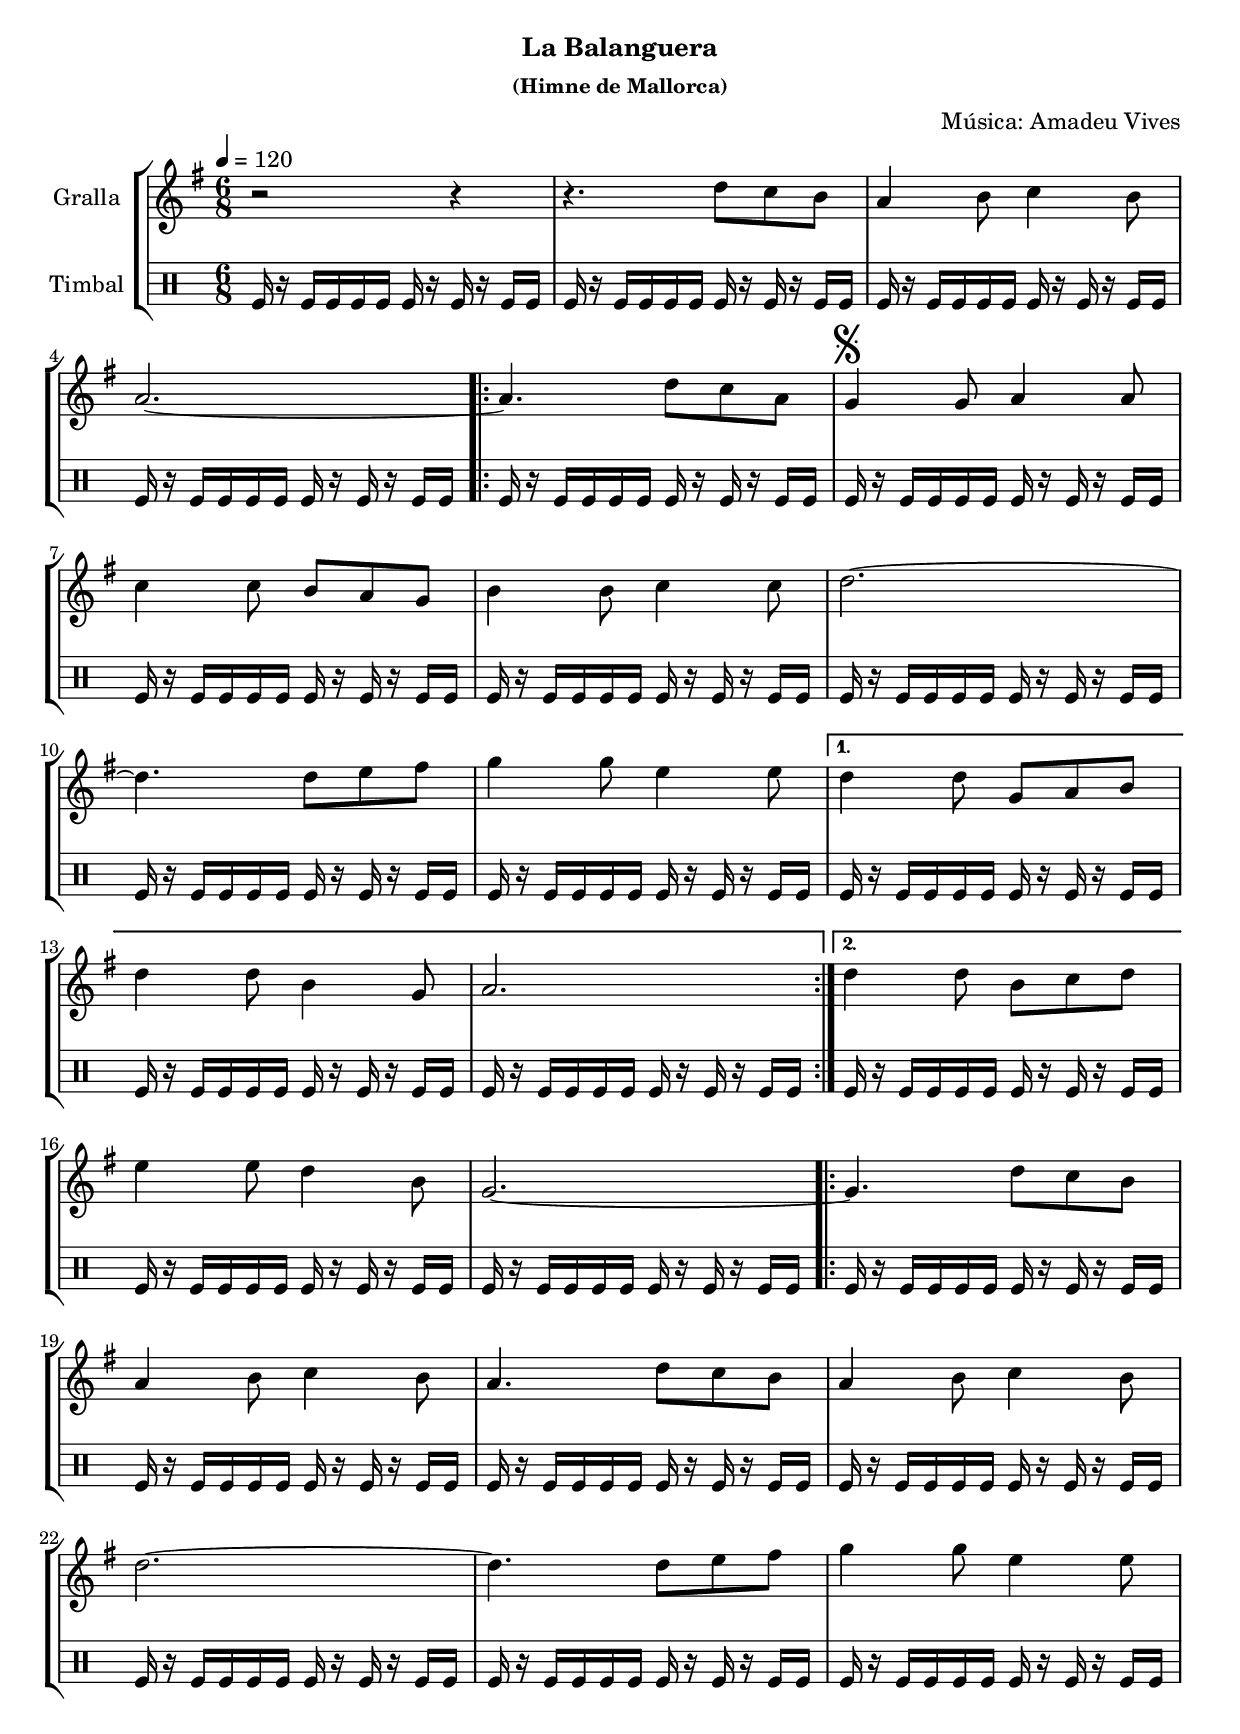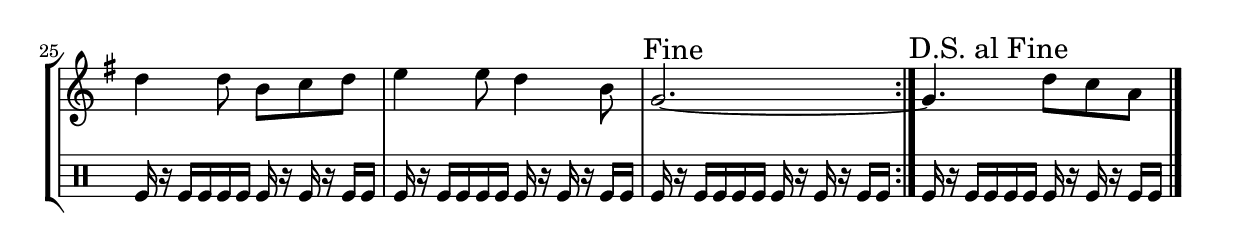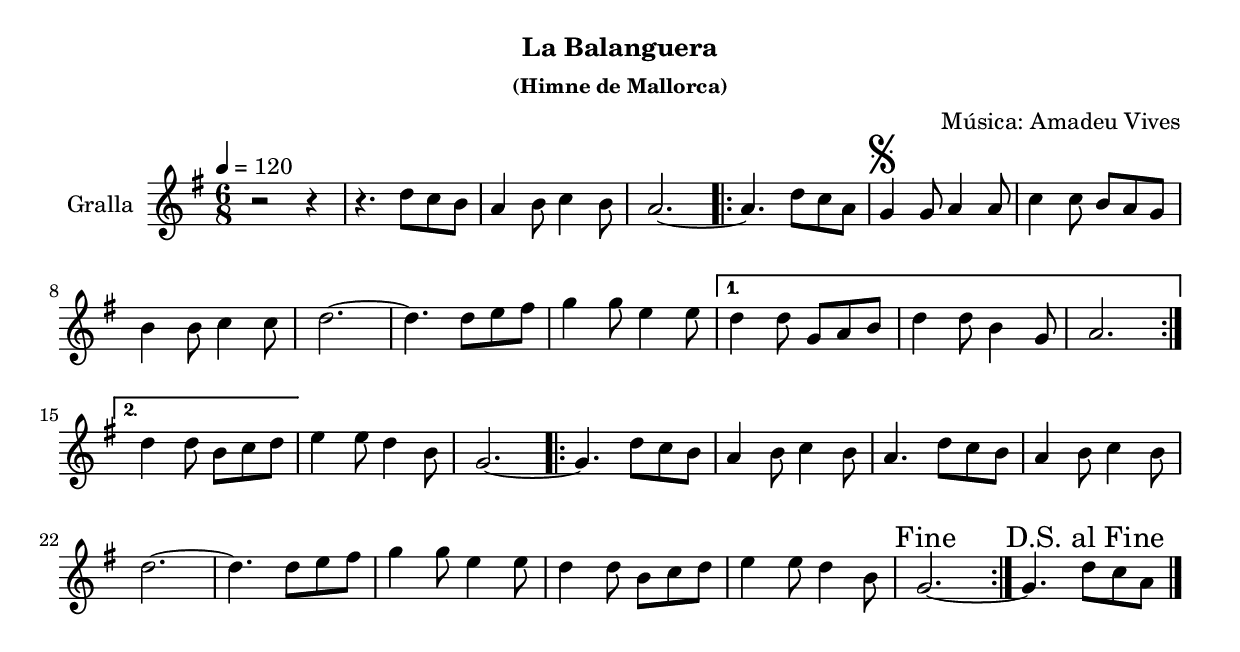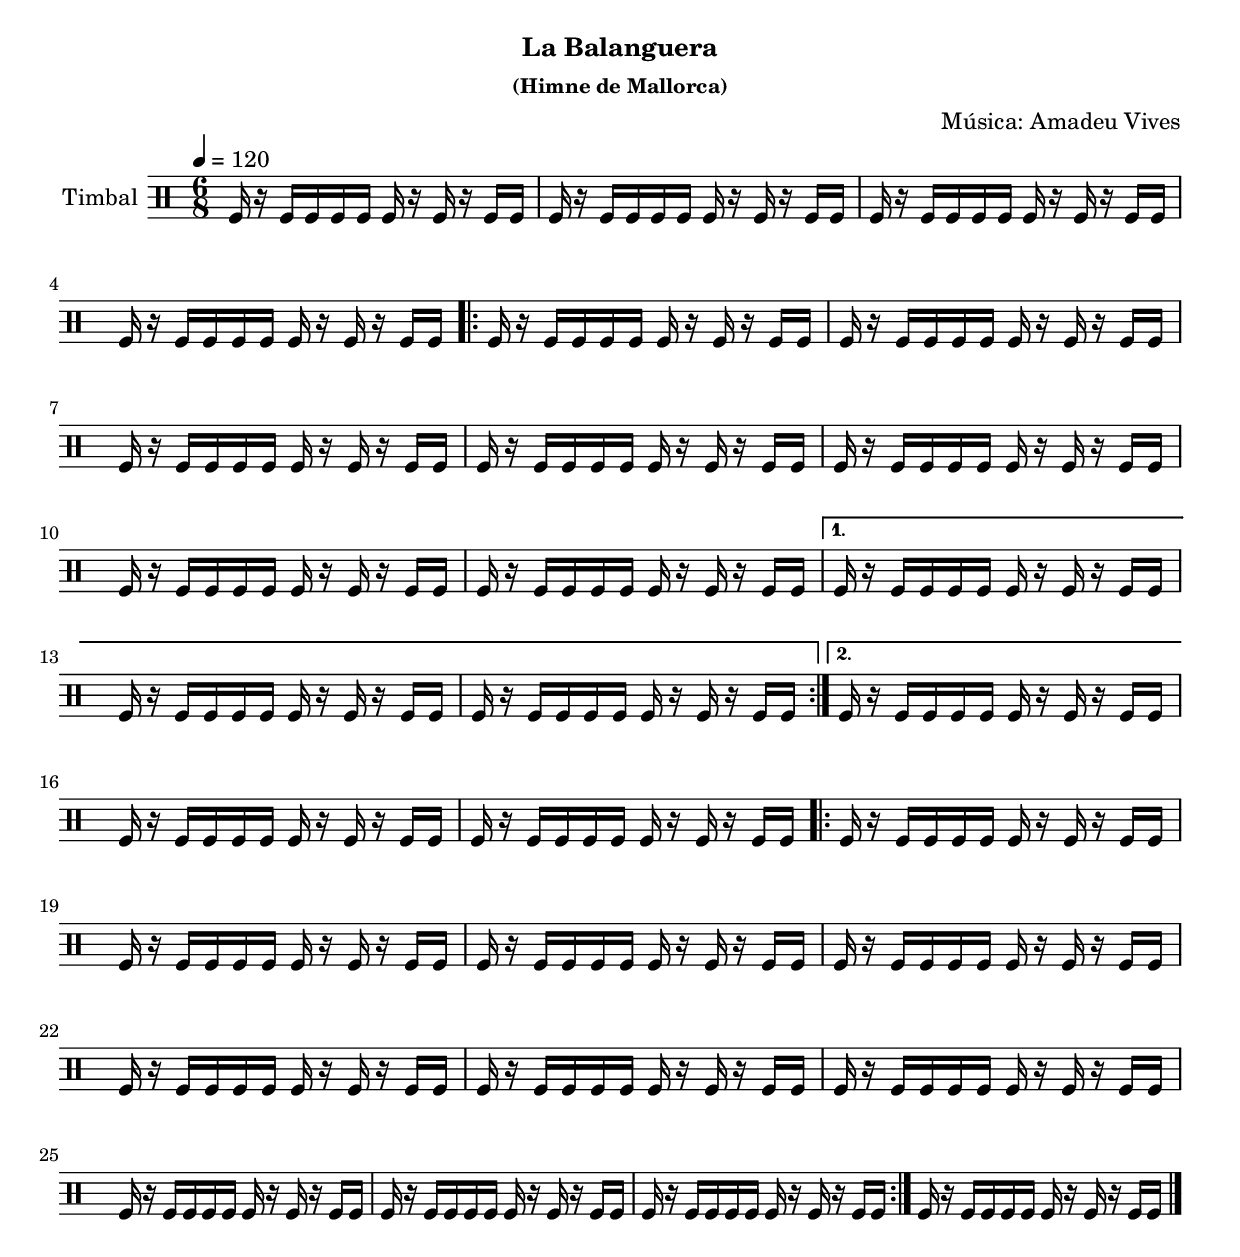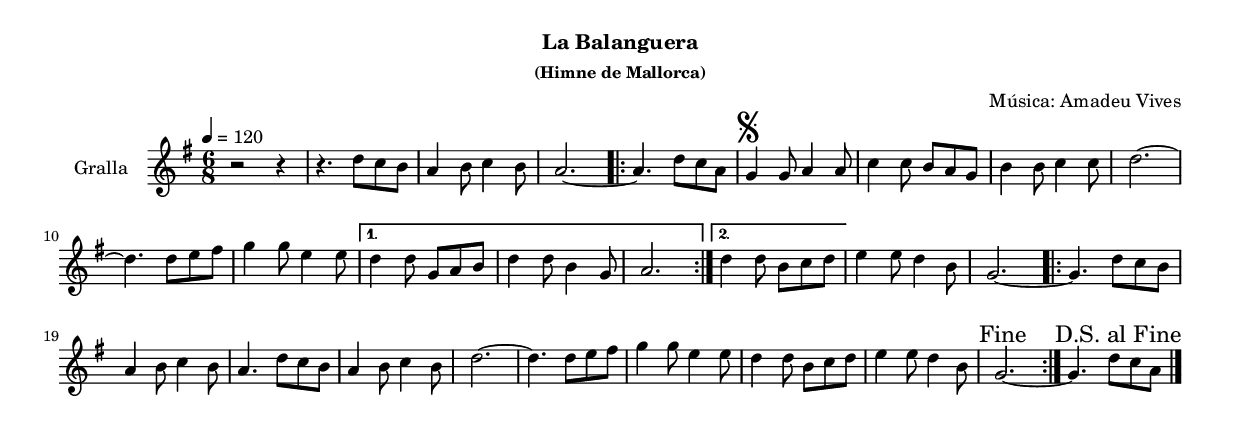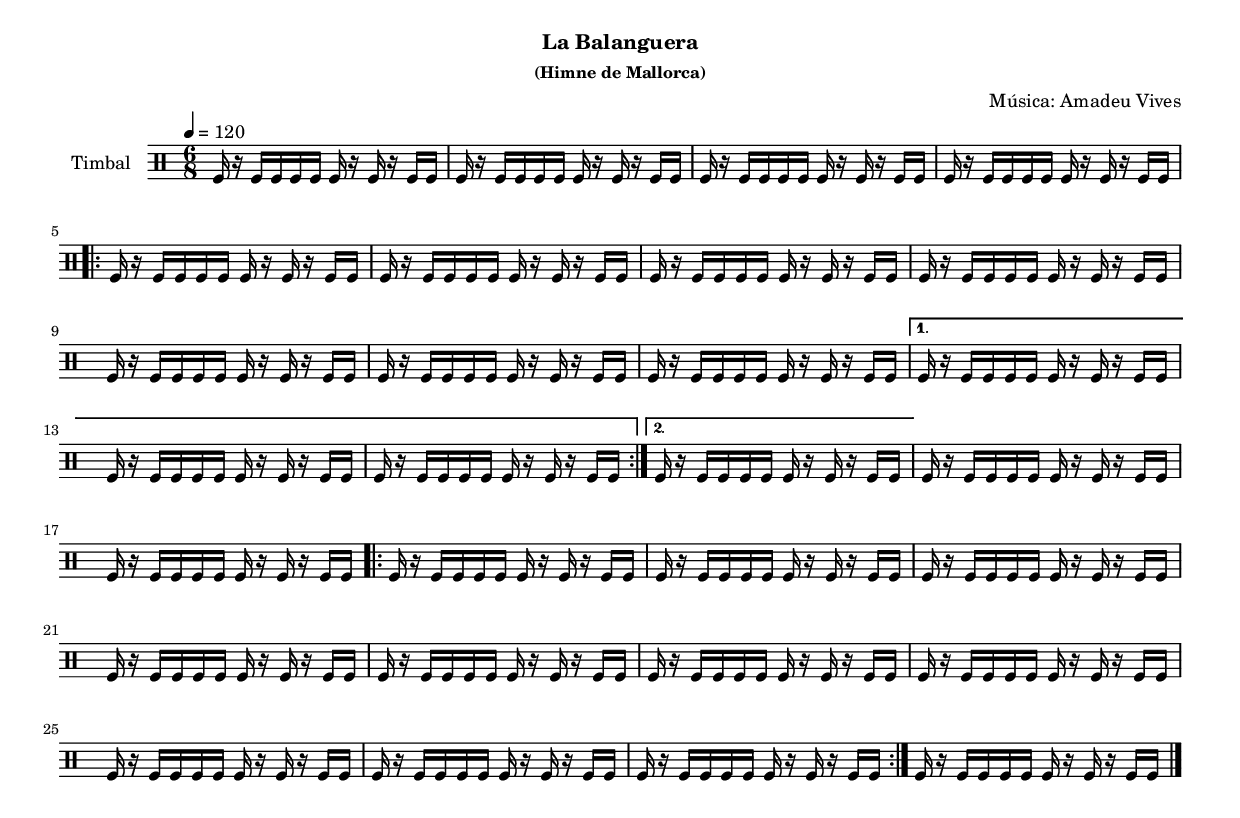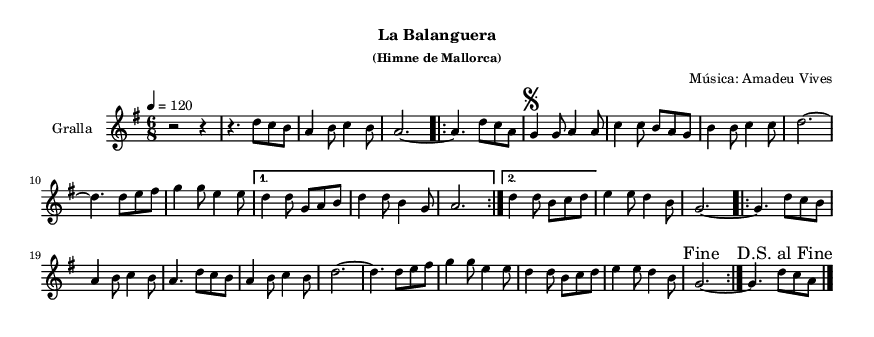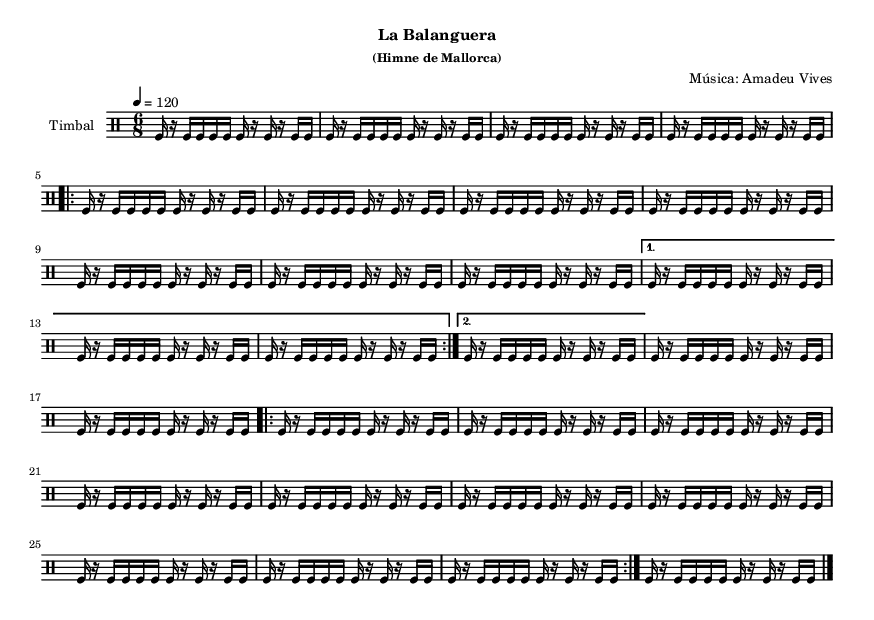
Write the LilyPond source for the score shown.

\version "2.16.0"

\header {
  dedication=""
  title="    "
  subtitle="La Balanguera"
  subsubtitle="(Himne de Mallorca)"
  poet=""
  meter=""
  piece=""
  composer="Música: Amadeu Vives"
  arranger=""
  opus=""
  instrument=""
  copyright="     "
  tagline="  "
}

liniaroAa =
\relative d''
{
  \tempo 4=120
  \clef treble
  \key g \major
  \time 6/8
  r2 r4  |
  r4. d8 c b  |
  a4 b8 c4 b8  |
  a2. ~  |
  %05
  \repeat volta 2 { a4. d8 c a  |
  \mark \markup {\musicglyph #"scripts.segno"} g4 g8 a4 a8  |
  c4 c8 b a g  |
  b4 b8 c4 c8  |
  d2. ~  |
  %10
  d4. d8 e fis  |
  g4 g8 e4 e8 }
  \alternative { { d4 d8 g, a b  |
  d4 d8 b4 g8  |
  a2. }
  %15
  { d4 d8 b c d } }
  e4 e8 d4 b8  |
  g2. ~  |
  \repeat volta 2 { g4. d'8 c b  |
  a4 b8 c4 b8  |
  %20
  a4. d8 c b  |
  a4 b8 c4 b8  |
  d2. ~  |
  d4. d8 e fis  |
  g4 g8 e4 e8  |
  %25
  d4 d8 b c d  |
  e4 e8 d4 b8  |
  \mark "Fine" g2. ~  | }
  \mark "D.S. al Fine" g4. d'8 c a  \bar "|."
}

liniaroAb =
\drummode
{
  \tempo 4=120
  \time 6/8
  tomfl16 r tomfl tomfl tomfl tomfl tomfl r tomfl r tomfl tomfl  |
  tomfl16 r tomfl tomfl tomfl tomfl tomfl r tomfl r tomfl tomfl  |
  tomfl16 r tomfl tomfl tomfl tomfl tomfl r tomfl r tomfl tomfl  |
  tomfl16 r tomfl tomfl tomfl tomfl tomfl r tomfl r tomfl tomfl  |
  %05
  \repeat volta 2 { tomfl16 r tomfl tomfl tomfl tomfl tomfl r tomfl r tomfl tomfl  |
  tomfl16 r tomfl tomfl tomfl tomfl tomfl r tomfl r tomfl tomfl  |
  tomfl16 r tomfl tomfl tomfl tomfl tomfl r tomfl r tomfl tomfl  |
  tomfl16 r tomfl tomfl tomfl tomfl tomfl r tomfl r tomfl tomfl  |
  tomfl16 r tomfl tomfl tomfl tomfl tomfl r tomfl r tomfl tomfl  |
  %10
  tomfl16 r tomfl tomfl tomfl tomfl tomfl r tomfl r tomfl tomfl  |
  tomfl16 r tomfl tomfl tomfl tomfl tomfl r tomfl r tomfl tomfl }
  \alternative { { tomfl16 r tomfl tomfl tomfl tomfl tomfl r tomfl r tomfl tomfl  |
  tomfl16 r tomfl tomfl tomfl tomfl tomfl r tomfl r tomfl tomfl  |
  tomfl16 r tomfl tomfl tomfl tomfl tomfl r tomfl r tomfl tomfl }
  %15
  { tomfl16 r tomfl tomfl tomfl tomfl tomfl r tomfl r tomfl tomfl } }
  tomfl16 r tomfl tomfl tomfl tomfl tomfl r tomfl r tomfl tomfl  |
  tomfl16 r tomfl tomfl tomfl tomfl tomfl r tomfl r tomfl tomfl  |
  \repeat volta 2 { tomfl16 r tomfl tomfl tomfl tomfl tomfl r tomfl r tomfl tomfl  |
  tomfl16 r tomfl tomfl tomfl tomfl tomfl r tomfl r tomfl tomfl  |
  %20
  tomfl16 r tomfl tomfl tomfl tomfl tomfl r tomfl r tomfl tomfl  |
  tomfl16 r tomfl tomfl tomfl tomfl tomfl r tomfl r tomfl tomfl  |
  tomfl16 r tomfl tomfl tomfl tomfl tomfl r tomfl r tomfl tomfl  |
  tomfl16 r tomfl tomfl tomfl tomfl tomfl r tomfl r tomfl tomfl  |
  tomfl16 r tomfl tomfl tomfl tomfl tomfl r tomfl r tomfl tomfl  |
  %25
  tomfl16 r tomfl tomfl tomfl tomfl tomfl r tomfl r tomfl tomfl  |
  tomfl16 r tomfl tomfl tomfl tomfl tomfl r tomfl r tomfl tomfl  |
  tomfl16 r tomfl tomfl tomfl tomfl tomfl r tomfl r tomfl tomfl  | }
  tomfl16 r tomfl tomfl tomfl tomfl tomfl r tomfl r tomfl tomfl  \bar "|."
}

\book {

\paper {
  print-page-number = false
  #(set-paper-size "a4")
  #(layout-set-staff-size 20)
}

\bookpart {
  \score {
    \new StaffGroup {
      \override Score.RehearsalMark #'self-alignment-X = #LEFT
      <<
        \new Staff \with {instrumentName = #"Gralla" } \liniaroAa
        \new DrumStaff \with {instrumentName = #"Timbal" } \liniaroAb
      >>
    }
    \layout {}
  }\score { \unfoldRepeats
    \new StaffGroup {
      \override Score.RehearsalMark #'self-alignment-X = #LEFT
      <<
        \new Staff \with {instrumentName = #"Gralla" } \liniaroAa
        \new DrumStaff \with {instrumentName = #"Timbal" } \liniaroAb
      >>
    }
    \midi {}
  }
}

\bookpart {
  \header {}
  \score {
    \new StaffGroup {
      \override Score.RehearsalMark #'self-alignment-X = #LEFT
      <<
        \new Staff \with {instrumentName = #"Gralla" } \liniaroAa
      >>
    }
    \layout {}
  }\score { \unfoldRepeats
    \new StaffGroup {
      \override Score.RehearsalMark #'self-alignment-X = #LEFT
      <<
        \new Staff \with {instrumentName = #"Gralla" } \liniaroAa
      >>
    }
    \midi {}
  }
}

\bookpart {
  \header {}
  \score {
    \new StaffGroup {
      \override Score.RehearsalMark #'self-alignment-X = #LEFT
      <<
        \new DrumStaff \with {instrumentName = #"Timbal" } \liniaroAb
      >>
    }
    \layout {}
  }\score { \unfoldRepeats
    \new StaffGroup {
      \override Score.RehearsalMark #'self-alignment-X = #LEFT
      <<
        \new DrumStaff \with {instrumentName = #"Timbal" } \liniaroAb
      >>
    }
    \midi {}
  }
}

}

\book {

\paper {
  print-page-number = false
  #(set-paper-size "a5landscape")
  #(layout-set-staff-size 16)
}

\bookpart {
  \header {}
  \score {
    \new StaffGroup {
      \override Score.RehearsalMark #'self-alignment-X = #LEFT
      <<
        \new Staff \with {instrumentName = #"Gralla" } \liniaroAa
      >>
    }
    \layout {}
  }
}

\bookpart {
  \header {}
  \score {
    \new StaffGroup {
      \override Score.RehearsalMark #'self-alignment-X = #LEFT
      <<
        \new DrumStaff \with {instrumentName = #"Timbal" } \liniaroAb
      >>
    }
    \layout {}
  }
}

}

\book {

\paper {
  print-page-number = false
  #(set-paper-size "a6landscape")
  #(layout-set-staff-size 12)
}

\bookpart {
  \header {}
  \score {
    \new StaffGroup {
      \override Score.RehearsalMark #'self-alignment-X = #LEFT
      <<
        \new Staff \with {instrumentName = #"Gralla" } \liniaroAa
      >>
    }
    \layout {}
  }
}

\bookpart {
  \header {}
  \score {
    \new StaffGroup {
      \override Score.RehearsalMark #'self-alignment-X = #LEFT
      <<
        \new DrumStaff \with {instrumentName = #"Timbal" } \liniaroAb
      >>
    }
    \layout {}
  }
}

}

